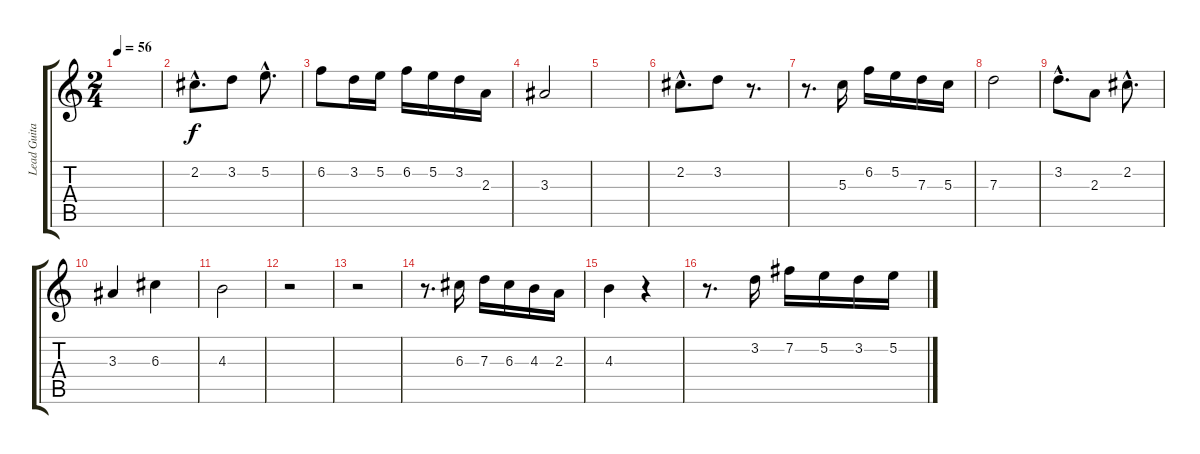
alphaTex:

\track ("Lead Guitar" "Lead Guita") {instrument acousticguitarnylon}
\staff {score tabs}
\tuning (E4 B3 G3 D3 A2 E2) {hide}
\ts (2 4)
\tempo 56
\clef g2
\ks c
|
2.2{hac}.8{d} 3.2.8 5.2{hac}.8{d} |
6.2.8 3.2.16 5.2.16 6.2.16 5.2.16 3.2.16 2.3.16 |
3.3.2 |
|
2.2{hac}.8{d} 3.2.8 r.8{d} |
r.8{d} 5.3.16 6.2.16 5.2.16 7.3.16 5.3.16 |
7.3.2 |
3.2{hac}.8{d} 2.3.8 2.2{hac}.8{d} |
3.3.4 6.3.4 |
4.3.2 |
r.2 |
r.2 |
r.8{d} 6.3.16 7.3.16 6.3.16 4.3.16 2.3.16 |
4.3.4 r.4 |
r.8{d} 3.2.16 7.2.16 5.2.16 3.2.16 5.2.16
